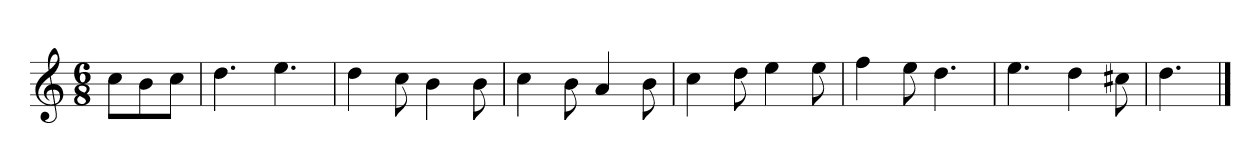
**kern
*part1
*staff1
*k[]
*M6/8
*MM120
=
8ccL
8b
8ccJ
=1
4.dd
4.ee
=2
4dd
8cc
4b
8b
=3
4cc
8b
4a
8b
=4
4cc
8dd
4ee
8ee
=5
4ff
8ee
4.dd
=6
4.ee
4dd
8cc#X
=7
4.dd
==
*-
